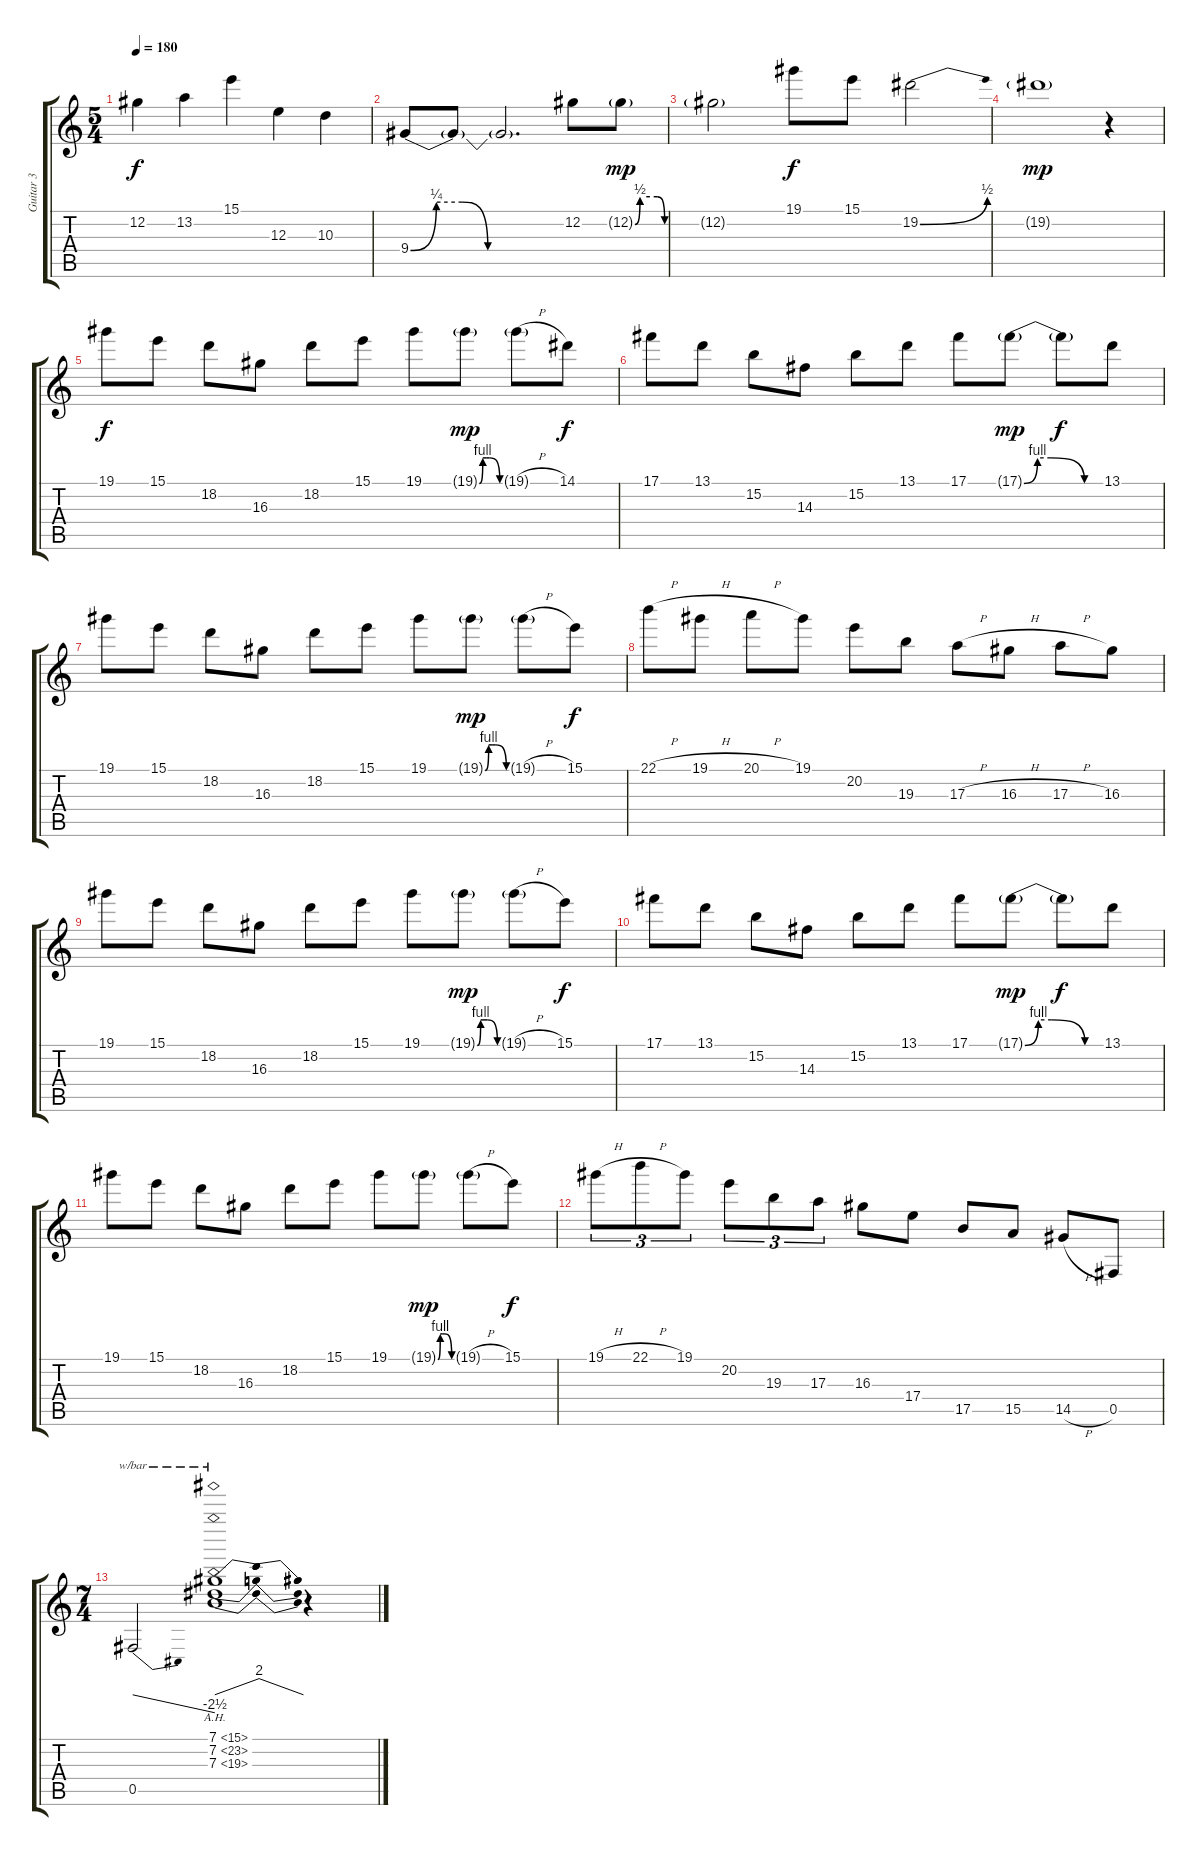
\track ("Guitar 3" "Guitar 3") {instrument distortionguitar}
\staff {score tabs}
\tuning (Db4 Ab3 E3 B2 Gb2 Db2) {hide}
\ts (5 4)
\tempo 180
\clef g2
\ks c
12.2.4{dy f} 13.2.4 15.1.4 12.3.4 10.3.4 |
9.4{be (custom 0 0 10 1 20 1 30 0 60 0)}.8 9.4{t}.8 9.4{t}.2{d} 12.2.8 12.2{be (custom 0 0 10 2 30 2 45 2 60 0) g}.8{dy mp} |
12.2{g}.2 19.1.8{dy f} 15.1.8 19.2{be (bend 0 0 60 2)}.2 |
19.2{g}.1{dy mp} r.4 |
19.1.8{dy f} 15.1.8 18.2.8 16.3.8 18.2.8 15.1.8 19.1.8 19.1{be (custom 0 0 10 4 20 4 30 4 60 0) g}.8{dy mp} 19.1{h g}.8 14.1.8{dy f} |
17.1.8 13.1.8 15.2.8 14.3.8 15.2.8 13.1.8 17.1.8 17.1{be (custom 0 0 10 4 20 4 45 0 60 0) g}.8{dy mp} 17.1{t}.8{dy f} 13.1.8 |
19.1.8 15.1.8 18.2.8 16.3.8 18.2.8 15.1.8 19.1.8 19.1{be (custom 0 0 10 4 20 4 30 4 60 0) g}.8{dy mp} 19.1{h g}.8 15.1.8{dy f} |
22.1{h}.8 19.1{h}.8 20.1{h}.8 19.1.8 20.2.8 19.3.8 17.3{h}.8 16.3{h}.8 17.3{h}.8 16.3.8 |
19.1.8 15.1.8 18.2.8 16.3.8 18.2.8 15.1.8 19.1.8 19.1{be (custom 0 0 10 4 20 4 30 4 60 0) g}.8{dy mp} 19.1{h g}.8 15.1.8{dy f} |
17.1.8 13.1.8 15.2.8 14.3.8 15.2.8 13.1.8 17.1.8 17.1{be (custom 0 0 10 4 20 4 45 0 60 0) g}.8{dy mp} 17.1{t}.8{dy f} 13.1.8 |
19.1.8 15.1.8 18.2.8 16.3.8 18.2.8 15.1.8 19.1.8 19.1{be (custom 0 0 10 4 20 4 30 4 60 0) g}.8{dy mp} 19.1{h g}.8 15.1.8{dy f} |
19.1{h}.8{tu (3 2)} 22.1{h}.8{tu (3 2)} 19.1.8{tu (3 2)} 20.2.8{tu (3 2)} 19.3.8{tu (3 2)} 17.3.8{tu (3 2)} 16.3.8 17.4.8 17.5.8 15.5.8 14.5{h}.8 0.5.8 |
\ts (7 4)
0.5.2{tbe (dive default 0 0 60 -10)} (7.1{ah 8} 7.2{ah 16} 7.3{ah 12}).1{tbe (dip default 0 0 5 8 60 0)} r.4
